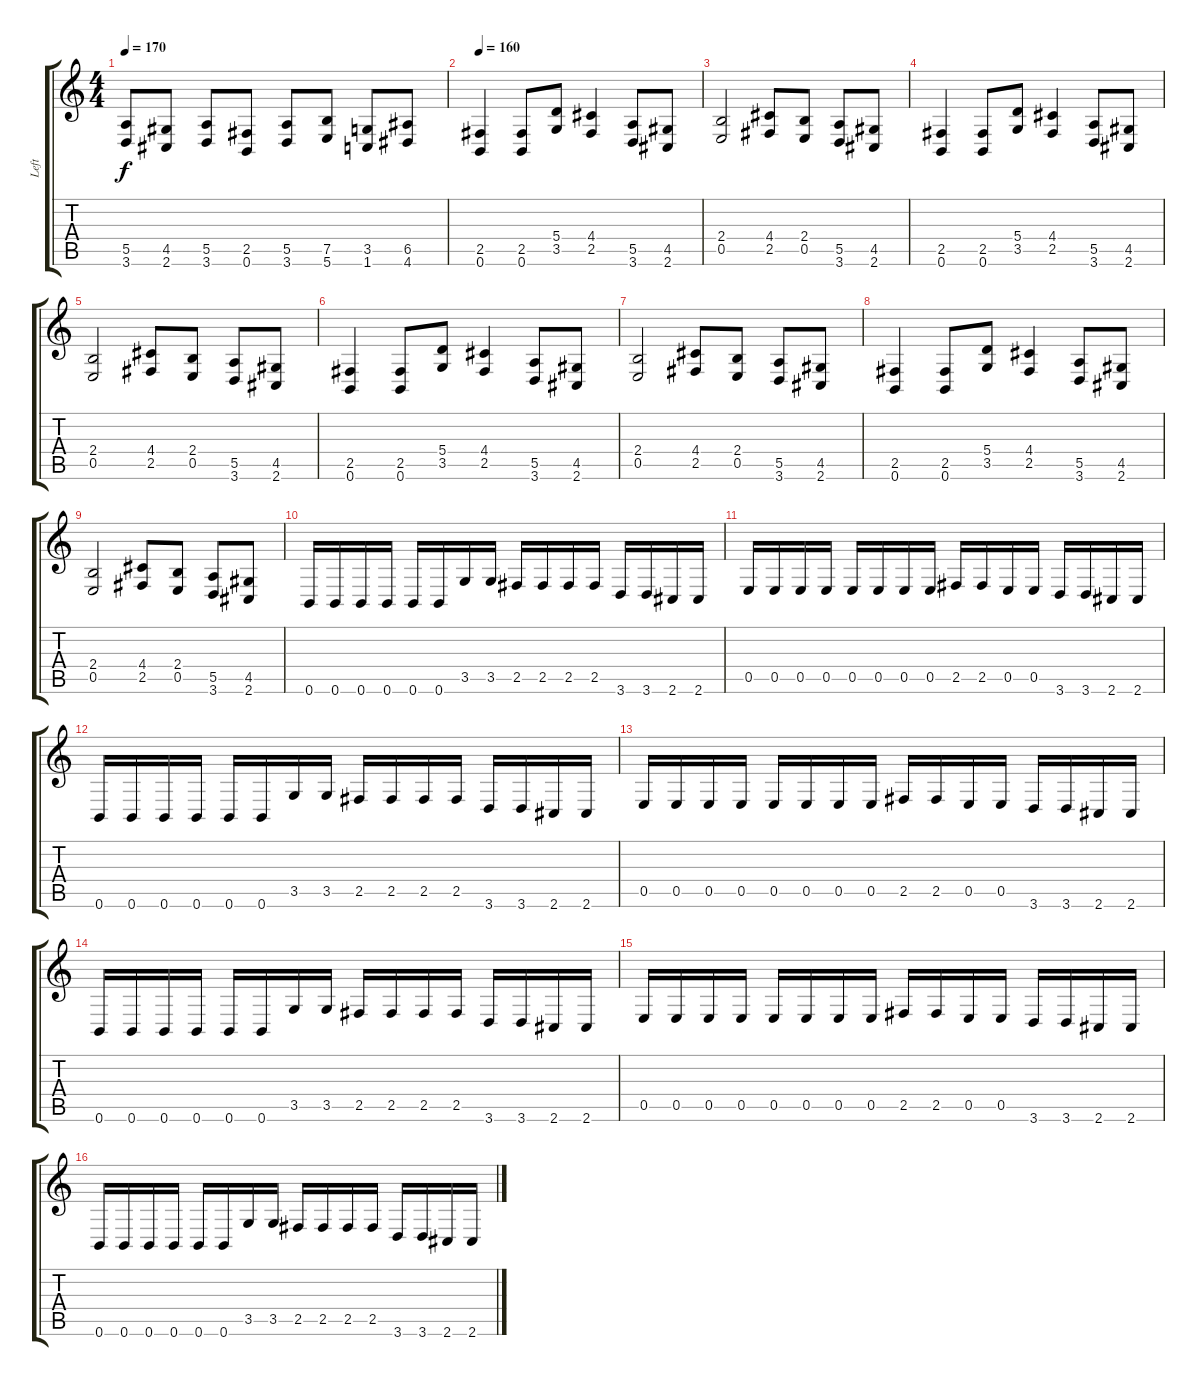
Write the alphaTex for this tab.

\track ("Left" "Left") {instrument distortionguitar}
\staff {score tabs}
\tuning (B3 Gb3 D3 A2 E2 B1) {hide}
\ts (4 4)
\tempo 170
\clef g2
\ks c
(5.5 3.6).8{dy f} (4.5 2.6).8 (5.5 3.6).8 (2.5 0.6).8 (5.5 3.6).8 (7.5 5.6).8 (3.5 1.6).8 (6.5 4.6).8 |
\tempo 160
(2.5 0.6).4 (2.5 0.6).8 (5.4 3.5).8 (4.4 2.5).4 (5.5 3.6).8 (4.5 2.6).8 |
(2.4 0.5).2 (4.4 2.5).8 (2.4 0.5).8 (5.5 3.6).8 (4.5 2.6).8 |
(2.5 0.6).4 (2.5 0.6).8 (5.4 3.5).8 (4.4 2.5).4 (5.5 3.6).8 (4.5 2.6).8 |
(2.4 0.5).2 (4.4 2.5).8 (2.4 0.5).8 (5.5 3.6).8 (4.5 2.6).8 |
(2.5 0.6).4 (2.5 0.6).8 (5.4 3.5).8 (4.4 2.5).4 (5.5 3.6).8 (4.5 2.6).8 |
(2.4 0.5).2 (4.4 2.5).8 (2.4 0.5).8 (5.5 3.6).8 (4.5 2.6).8 |
(2.5 0.6).4 (2.5 0.6).8 (5.4 3.5).8 (4.4 2.5).4 (5.5 3.6).8 (4.5 2.6).8 |
(2.4 0.5).2 (4.4 2.5).8 (2.4 0.5).8 (5.5 3.6).8 (4.5 2.6).8 |
0.6.16 0.6.16 0.6.16 0.6.16 0.6.16 0.6.16 3.5.16 3.5.16 2.5.16 2.5.16 2.5.16 2.5.16 3.6.16 3.6.16 2.6.16 2.6.16 |
0.5.16 0.5.16 0.5.16 0.5.16 0.5.16 0.5.16 0.5.16 0.5.16 2.5.16 2.5.16 0.5.16 0.5.16 3.6.16 3.6.16 2.6.16 2.6.16 |
0.6.16 0.6.16 0.6.16 0.6.16 0.6.16 0.6.16 3.5.16 3.5.16 2.5.16 2.5.16 2.5.16 2.5.16 3.6.16 3.6.16 2.6.16 2.6.16 |
0.5.16 0.5.16 0.5.16 0.5.16 0.5.16 0.5.16 0.5.16 0.5.16 2.5.16 2.5.16 0.5.16 0.5.16 3.6.16 3.6.16 2.6.16 2.6.16 |
0.6.16 0.6.16 0.6.16 0.6.16 0.6.16 0.6.16 3.5.16 3.5.16 2.5.16 2.5.16 2.5.16 2.5.16 3.6.16 3.6.16 2.6.16 2.6.16 |
0.5.16 0.5.16 0.5.16 0.5.16 0.5.16 0.5.16 0.5.16 0.5.16 2.5.16 2.5.16 0.5.16 0.5.16 3.6.16 3.6.16 2.6.16 2.6.16 |
0.6.16 0.6.16 0.6.16 0.6.16 0.6.16 0.6.16 3.5.16 3.5.16 2.5.16 2.5.16 2.5.16 2.5.16 3.6.16 3.6.16 2.6.16 2.6.16
